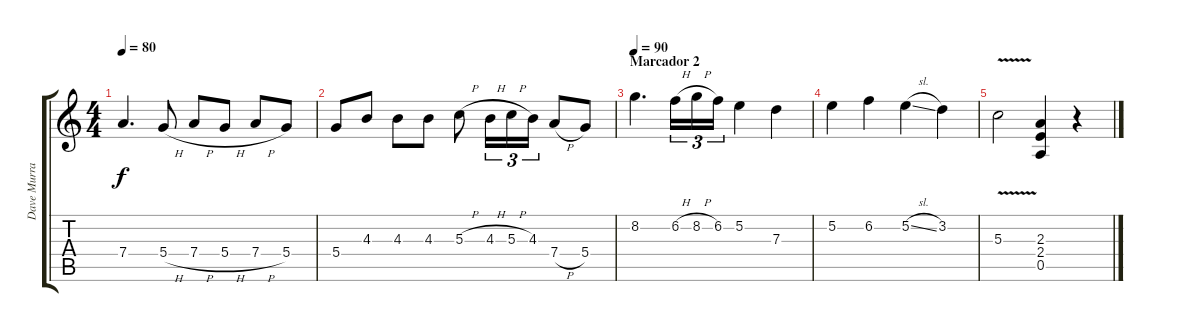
\track ("Dave Murray" "Dave Murra") {instrument distortionguitar}
\staff {score tabs}
\tuning (E4 B3 G3 D3 A2 E2) {hide}
\ts (4 4)
\tempo 80
\clef g2
\ks c
7.4.4{d dy f} 5.4{h}.8 7.4{h}.8 5.4{h}.8 7.4{h}.8 5.4.8 |
5.4.8 4.3.8 4.3.8 4.3.8 5.3{h}.8 4.3{h}.16{tu (3 2)} 5.3{h}.16{tu (3 2)} 4.3.16{tu (3 2)} 7.4{h}.8 5.4.8 |
\section ("" "Marcador 2")
\tempo 90
8.2.4{d} 6.2{h}.16{tu (3 2)} 8.2{h}.16{tu (3 2)} 6.2.16{tu (3 2)} 5.2.4 7.3.4 |
5.2.4 6.2.4 5.2{sl}.4 3.2.4 |
5.3{v}.2 (2.3 2.4 0.5).4 r.4
